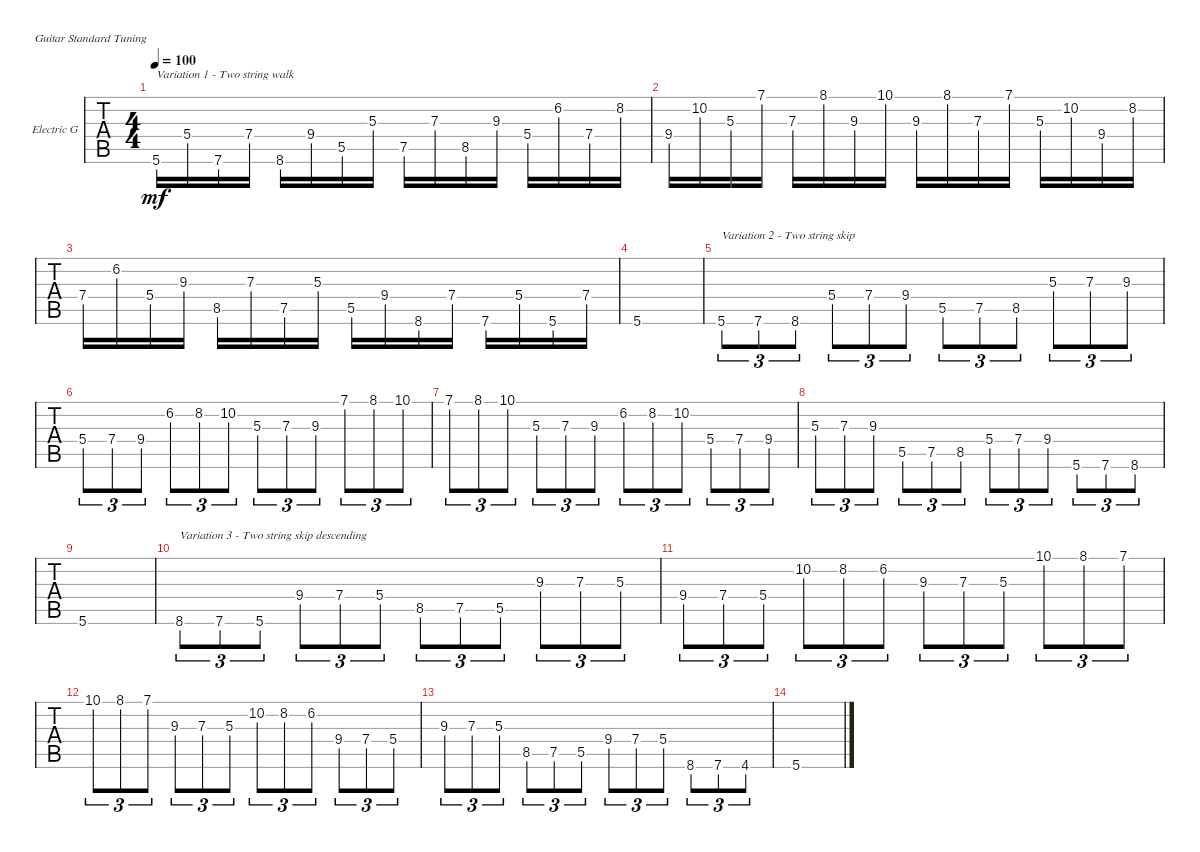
\defaultSystemsLayout 4
\bracketExtendMode groupsimilarinstruments
\firstSystemTrackNameOrientation horizontal
\otherSystemsTrackNameOrientation horizontal
\track ("Electric Guitar" "Electric G") {instrument electricguitarclean}
\staff {tabs}
\tuning (E4 B3 G3 D3 A2 E2)
\ts (4 4)
\tempo 100
\clef g2
\ks c
5.6.16{txt "Variation 1 - Two string walk" dy mf instrument electricguitarclean} 5.4.16 7.6.16 7.4.16 8.6.16 9.4.16 5.5.16 5.3.16 7.5.16 7.3.16 8.5.16 9.3.16 5.4.16 6.2.16 7.4.16 8.2.16 |
9.4.16 10.2.16 5.3.16 7.1.16 7.3.16 8.1.16 9.3.16 10.1.16 9.3.16 8.1.16 7.3.16 7.1.16 5.3.16 10.2.16 9.4.16 8.2.16 |
\scale
0.392703 7.4.16 6.2.16 5.4.16 9.3.16 8.5.16 7.3.16 7.5.16 5.3.16 5.5.16 9.4.16 8.6.16 7.4.16 7.6.16 5.4.16 5.6.16 7.4.16 |
\scale
0.326203 5.6.1 |
\scale
0.362238 5.6{lf 2}.8{tu (3 2) txt "Variation 2 - Two string skip"} 7.6{lf 4}.8{tu (3 2)} 8.6{lf 5}.8{tu (3 2)} 5.4{lf 2}.8{tu (3 2)} 7.4{lf 3}.8{tu (3 2)} 9.4{lf 5}.8{tu (3 2)} 5.5{lf 2}.8{tu (3 2)} 7.5{lf 4}.8{tu (3 2)} 8.5{lf 5}.8{tu (3 2)} 5.3{lf 2}.8{tu (3 2)} 7.3{lf 3}.8{tu (3 2)} 9.3{lf 5}.8{tu (3 2)} |
5.4{lf 2}.8{tu (3 2)} 7.4{lf 3}.8{tu (3 2)} 9.4{lf 5}.8{tu (3 2)} 6.2{lf 2}.8{tu (3 2)} 8.2{lf 3}.8{tu (3 2)} 10.2{lf 5}.8{tu (3 2)} 5.3{lf 2}.8{tu (3 2)} 7.3{lf 3}.8{tu (3 2)} 9.3{lf 5}.8{tu (3 2)} 7.1.8{tu (3 2)} 8.1.8{tu (3 2)} 10.1.8{tu (3 2)} |
7.1.8{tu (3 2)} 8.1.8{tu (3 2)} 10.1.8{tu (3 2)} 5.3{lf 2}.8{tu (3 2)} 7.3{lf 3}.8{tu (3 2)} 9.3{lf 5}.8{tu (3 2)} 6.2{lf 2}.8{tu (3 2)} 8.2{lf 3}.8{tu (3 2)} 10.2{lf 5}.8{tu (3 2)} 5.4{lf 2}.8{tu (3 2)} 7.4{lf 3}.8{tu (3 2)} 9.4{lf 5}.8{tu (3 2)} |
\scale
0.195068 5.3{lf 2}.8{tu (3 2)} 7.3{lf 3}.8{tu (3 2)} 9.3{lf 5}.8{tu (3 2)} 5.5{lf 2}.8{tu (3 2)} 7.5{lf 4}.8{tu (3 2)} 8.5{lf 5}.8{tu (3 2)} 5.4{lf 2}.8{tu (3 2)} 7.4{lf 3}.8{tu (3 2)} 9.4{lf 5}.8{tu (3 2)} 5.6{lf 2}.8{tu (3 2)} 7.6{lf 4}.8{tu (3 2)} 8.6{lf 5}.8{tu (3 2)} |
\scale
0.348875 5.6.1 |
8.6{lf 2}.8{tu (3 2) txt "Variation 3 - Two string skip descending"} 7.6{lf 4}.8{tu (3 2)} 5.6{lf 5}.8{tu (3 2)} 9.4{lf 2}.8{tu (3 2)} 7.4{lf 3}.8{tu (3 2)} 5.4{lf 5}.8{tu (3 2)} 8.5{lf 2}.8{tu (3 2)} 7.5{lf 4}.8{tu (3 2)} 5.5{lf 5}.8{tu (3 2)} 9.3{lf 2}.8{tu (3 2)} 7.3{lf 3}.8{tu (3 2)} 5.3{lf 5}.8{tu (3 2)} |
9.4{lf 2}.8{tu (3 2)} 7.4{lf 3}.8{tu (3 2)} 5.4{lf 5}.8{tu (3 2)} 10.2{lf 2}.8{tu (3 2)} 8.2{lf 3}.8{tu (3 2)} 6.2{lf 5}.8{tu (3 2)} 9.3{lf 2}.8{tu (3 2)} 7.3{lf 3}.8{tu (3 2)} 5.3{lf 5}.8{tu (3 2)} 10.1.8{tu (3 2)} 8.1.8{tu (3 2)} 7.1.8{tu (3 2)} |
10.1.8{tu (3 2)} 8.1.8{tu (3 2)} 7.1.8{tu (3 2)} 9.3{lf 2}.8{tu (3 2)} 7.3{lf 3}.8{tu (3 2)} 5.3{lf 5}.8{tu (3 2)} 10.2{lf 2}.8{tu (3 2)} 8.2{lf 3}.8{tu (3 2)} 6.2{lf 5}.8{tu (3 2)} 9.4{lf 2}.8{tu (3 2)} 7.4{lf 3}.8{tu (3 2)} 5.4{lf 5}.8{tu (3 2)} |
9.3{lf 2}.8{tu (3 2)} 7.3{lf 3}.8{tu (3 2)} 5.3{lf 5}.8{tu (3 2)} 8.5{lf 2}.8{tu (3 2)} 7.5{lf 4}.8{tu (3 2)} 5.5{lf 5}.8{tu (3 2)} 9.4{lf 2}.8{tu (3 2)} 7.4{lf 3}.8{tu (3 2)} 5.4{lf 5}.8{tu (3 2)} 8.6{lf 2}.8{tu (3 2)} 7.6{lf 4}.8{tu (3 2)} 4.6{lf 5}.8{tu (3 2)} |
5.6.1
